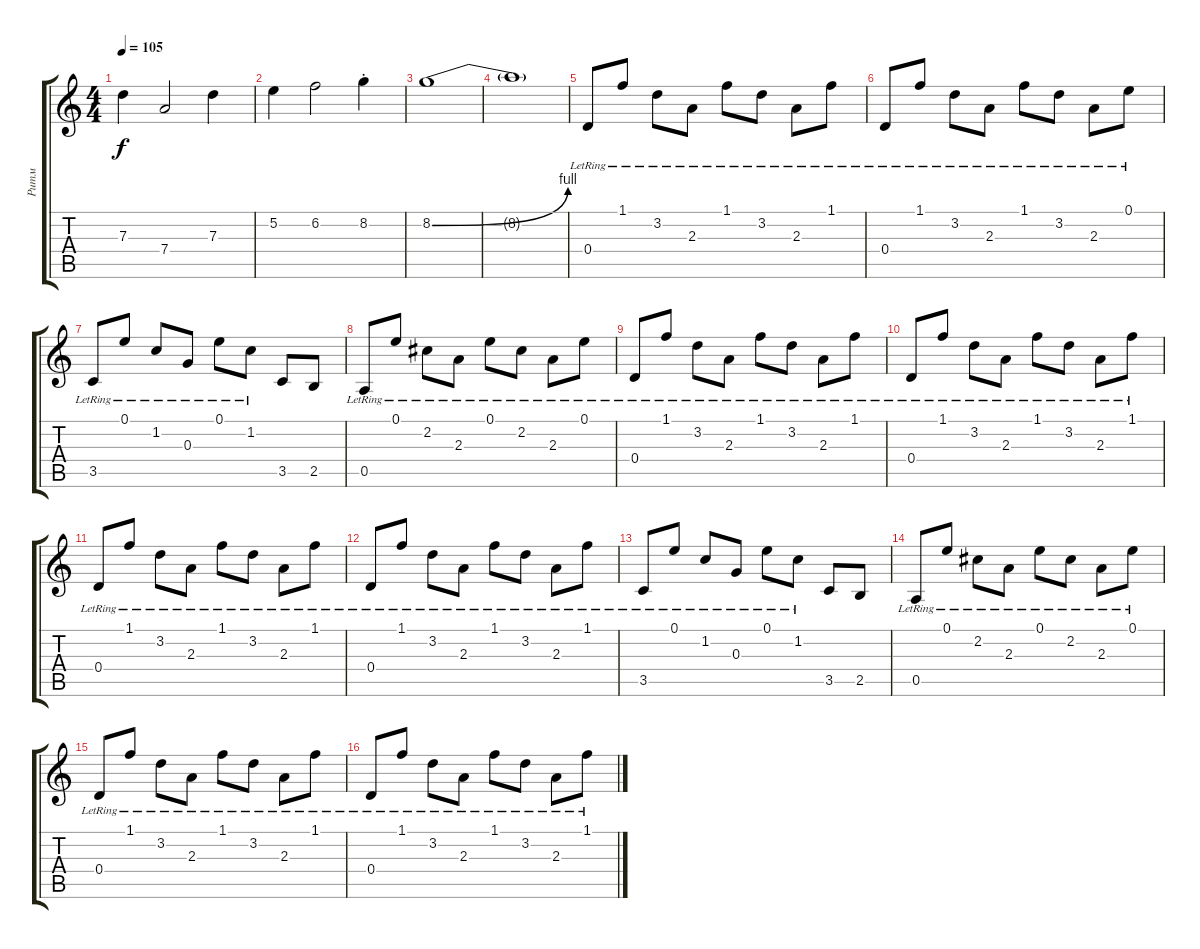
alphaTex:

\track ("Ритм" "Ритм") {instrument acousticguitarsteel}
\staff {score tabs}
\tuning (E4 B3 G3 D3 A2 E2) {hide}
\ts (4 4)
\tempo 105
\clef g2
\ks c
7.3.4{dy f} 7.4.2 7.3.4 |
5.2.4 6.2.2 8.2{st}.4 |
8.2{be (bend 0 0 60 4)}.1 |
8.2{t}.1 |
0.4{lr}.8{volume 9} 1.1{lr}.8 3.2{lr}.8 2.3{lr}.8 1.1{lr}.8 3.2{lr}.8 2.3{lr}.8 1.1{lr}.8 |
0.4{lr}.8 1.1{lr}.8 3.2{lr}.8 2.3{lr}.8 1.1{lr}.8 3.2{lr}.8 2.3{lr}.8 0.1{lr}.8 |
3.5{lr}.8 0.1{lr}.8 1.2{lr}.8 0.3{lr}.8 0.1{lr}.8 1.2{lr}.8 3.5.8 2.5.8 |
0.5{lr}.8 0.1{lr}.8 2.2{lr}.8 2.3{lr}.8 0.1{lr}.8 2.2{lr}.8 2.3{lr}.8 0.1{lr}.8 |
0.4{lr}.8 1.1{lr}.8 3.2{lr}.8 2.3{lr}.8 1.1{lr}.8 3.2{lr}.8 2.3{lr}.8 1.1{lr}.8 |
0.4{lr}.8 1.1{lr}.8 3.2{lr}.8 2.3{lr}.8 1.1{lr}.8 3.2{lr}.8 2.3{lr}.8 1.1{lr}.8 |
0.4{lr}.8 1.1{lr}.8 3.2{lr}.8 2.3{lr}.8 1.1{lr}.8 3.2{lr}.8 2.3{lr}.8 1.1{lr}.8 |
0.4{lr}.8 1.1{lr}.8 3.2{lr}.8 2.3{lr}.8 1.1{lr}.8 3.2{lr}.8 2.3{lr}.8 1.1{lr}.8 |
3.5{lr}.8 0.1{lr}.8 1.2{lr}.8 0.3{lr}.8 0.1{lr}.8 1.2{lr}.8 3.5.8 2.5.8 |
0.5{lr}.8 0.1{lr}.8 2.2{lr}.8 2.3{lr}.8 0.1{lr}.8 2.2{lr}.8 2.3{lr}.8 0.1{lr}.8 |
0.4{lr}.8 1.1{lr}.8 3.2{lr}.8 2.3{lr}.8 1.1{lr}.8 3.2{lr}.8 2.3{lr}.8 1.1{lr}.8 |
0.4{lr}.8 1.1{lr}.8 3.2{lr}.8 2.3{lr}.8 1.1{lr}.8 3.2{lr}.8 2.3{lr}.8 1.1{lr}.8
